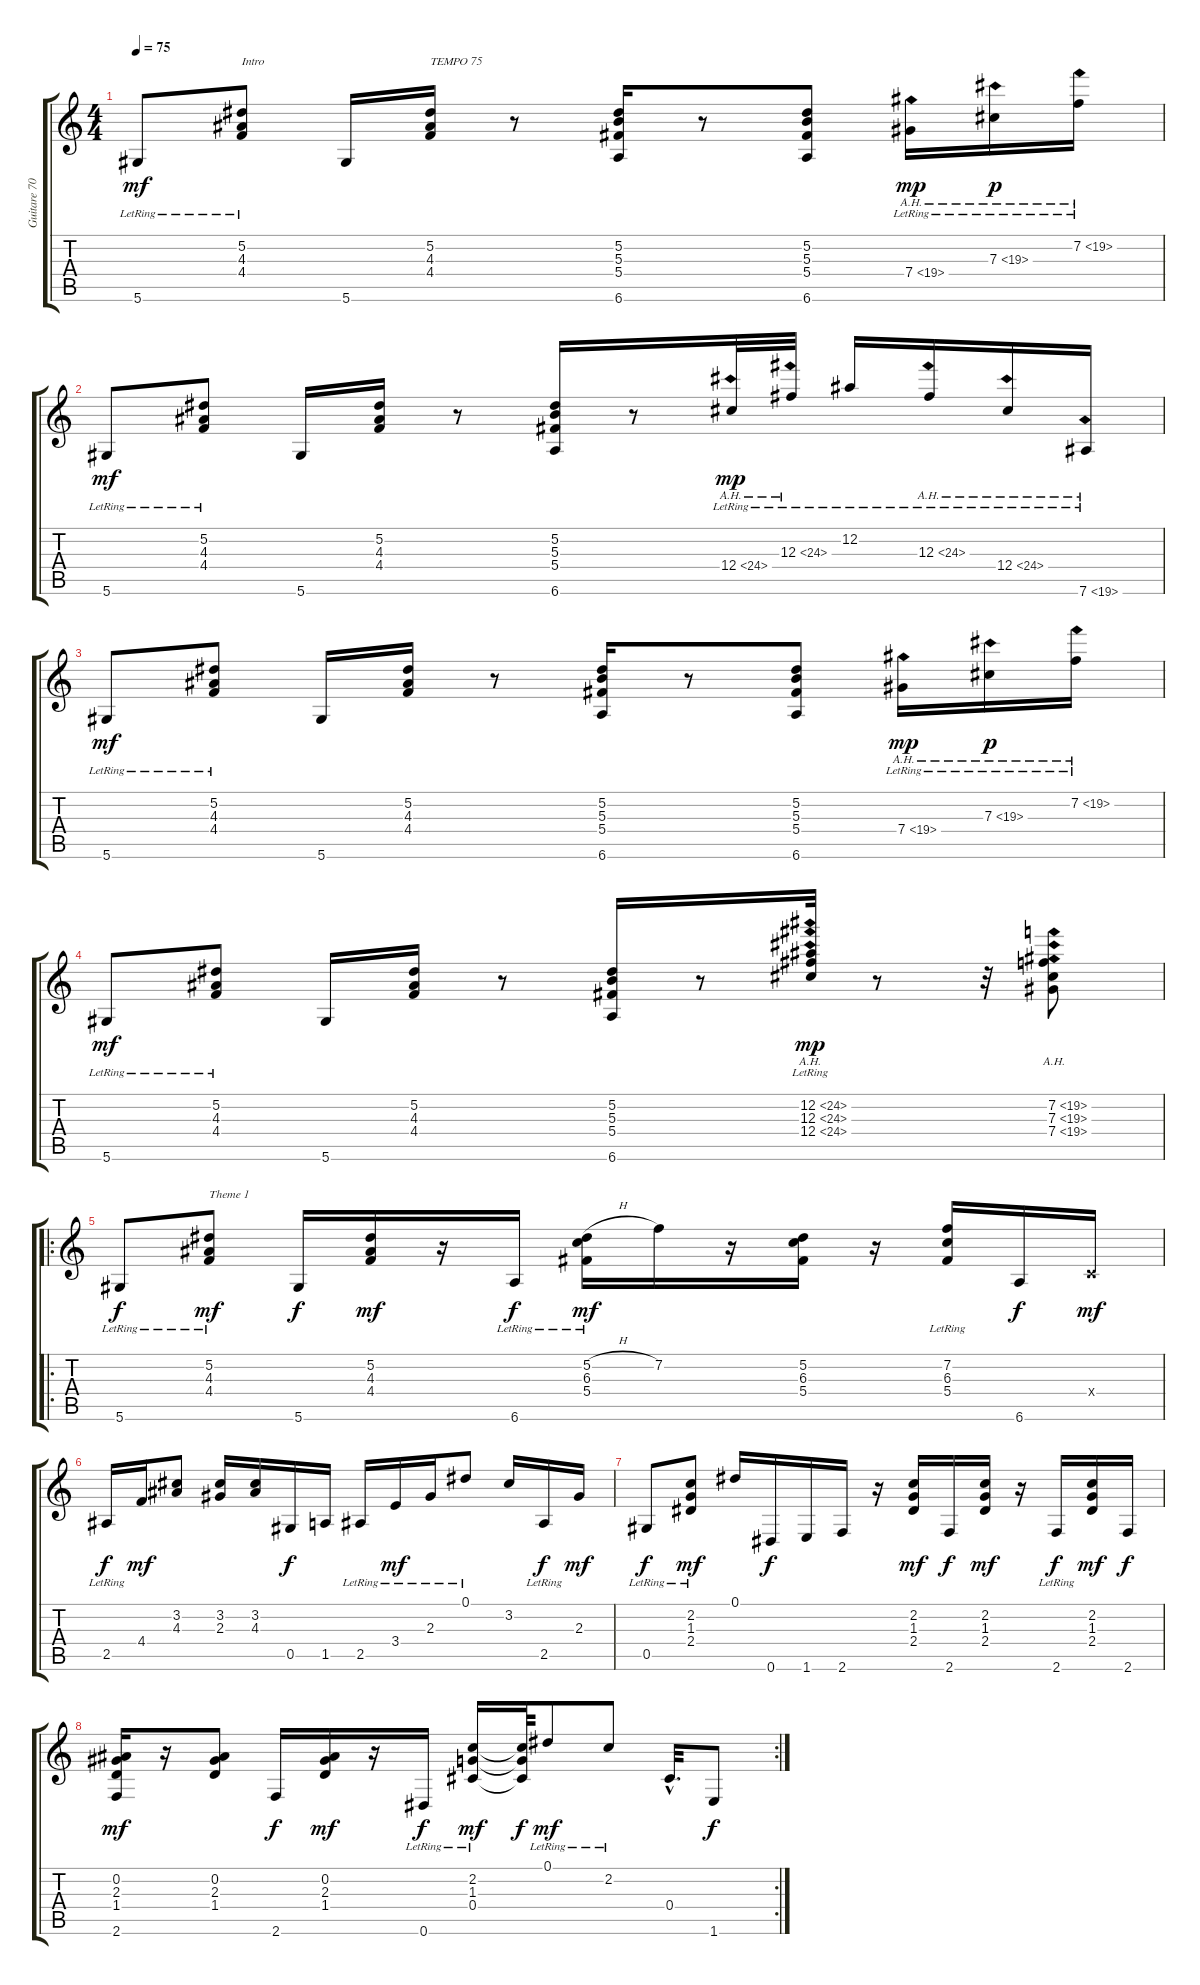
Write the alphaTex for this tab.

\track ("Guitare 70's & Jan 2000" "Guitare 70") {instrument acousticguitarnylon}
\staff {score tabs}
\tuning (Eb4 Bb3 Gb3 Db3 Ab2 Eb2) {hide}
\ts (4 4)
\tempo 75
\clef g2
\ks c
5.6{lr}.8{dy mf instrument acousticguitarnylon} (5.2{lr} 4.3{lr} 4.4{lr}).8{txt "Intro"} 5.6.16 (5.2 4.3 4.4).16{txt "TEMPO 75"} r.8 (5.2 5.3 5.4 6.6).16 r.8 (5.2 5.3 5.4 6.6).8 7.4{ah 12 lr}.16{dy mp} 7.3{ah 12 lr}.16{dy p} 7.2{ah 12 lr}.16 |
5.6{lr}.8{dy mf} (5.2{lr} 4.3{lr} 4.4{lr}).8 5.6.16 (5.2 4.3 4.4).16 r.8 (5.2 5.3 5.4 6.6).16 r.8 12.4{ah 12 lr}.32{dy mp} 12.3{ah 12 lr}.32 12.2{lr}.16 12.3{ah 12 lr}.16 12.4{ah 12 lr}.16 7.6{ah 12 lr}.16 |
5.6{lr}.8{dy mf} (5.2{lr} 4.3{lr} 4.4{lr}).8 5.6.16 (5.2 4.3 4.4).16 r.8 (5.2 5.3 5.4 6.6).16 r.8 (5.2 5.3 5.4 6.6).8 7.4{ah 12 lr}.16{dy mp} 7.3{ah 12 lr}.16{dy p} 7.2{ah 12 lr}.16 |
5.6{lr}.8{dy mf} (5.2{lr} 4.3{lr} 4.4{lr}).8 5.6.16 (5.2 4.3 4.4).16 r.8 (5.2 5.3 5.4 6.6).16 r.8 (12.2{ah 12 lr} 12.3{ah 12 lr} 12.4{ah 12 lr}).32{dy mp} r.8 r.32 (7.2{ah 12} 7.3{ah 12} 7.4{ah 12}).8 |
\ro
5.6{lr}.8{dy f} (5.2{lr} 4.3{lr} 4.4{lr}).8{txt "Theme 1" dy mf} 5.6.16{dy f} (5.2 4.3 4.4).16{dy mf} r.16 6.6{lr}.16{dy f} (5.2{h} 6.3{lr} 5.4{lr}).16{dy mf} 7.2.16 r.16 (5.2 6.3 5.4).16 r.16 (7.2{lr} 6.3{lr} 5.4{lr}).16 6.6.16{dy f} -1.4{x}.16{dy mf} |
2.5{lr}.16{dy f} 4.4.16{dy mf} (3.2 4.3).8 (3.2 2.3).16 (3.2 4.3).16 0.5.16{dy f} 1.5.16 2.5{lr}.16 3.4{lr}.16{dy mf} 2.3{lr}.16 0.1{lr}.8 3.2.16 2.5{lr}.16{dy f} 2.3.16{dy mf} |
0.5{lr}.8{dy f} (2.2{lr} 1.3{lr} 2.4{lr}).8{dy mf} 0.1.16 0.6.16{dy f} 1.6.16 2.6.16 r.16 (2.2 1.3 2.4).16{dy mf} 2.6.16{dy f} (2.2 1.3 2.4).16{dy mf} r.16 2.6{lr}.16{dy f} (2.2 1.3 2.4).16{dy mf} 2.6.16{dy f} |
\rc 2
(0.2 2.3 1.4 2.6).16{dy mf} r.16 (0.2 2.3 1.4).8 2.6.16{dy f} (0.2 2.3 1.4).16{dy mf} r.16 0.6{lr}.16{dy f} (2.2{lr} 1.3{lr} 0.4{lr}).16{dy mf} (2.2{t} 1.3{t} 0.4{t}).64{dy f} 0.1{lr}.8{dy mf} 2.2{lr}.8 0.4{hac}.32{d} 1.6.8{dy f}
